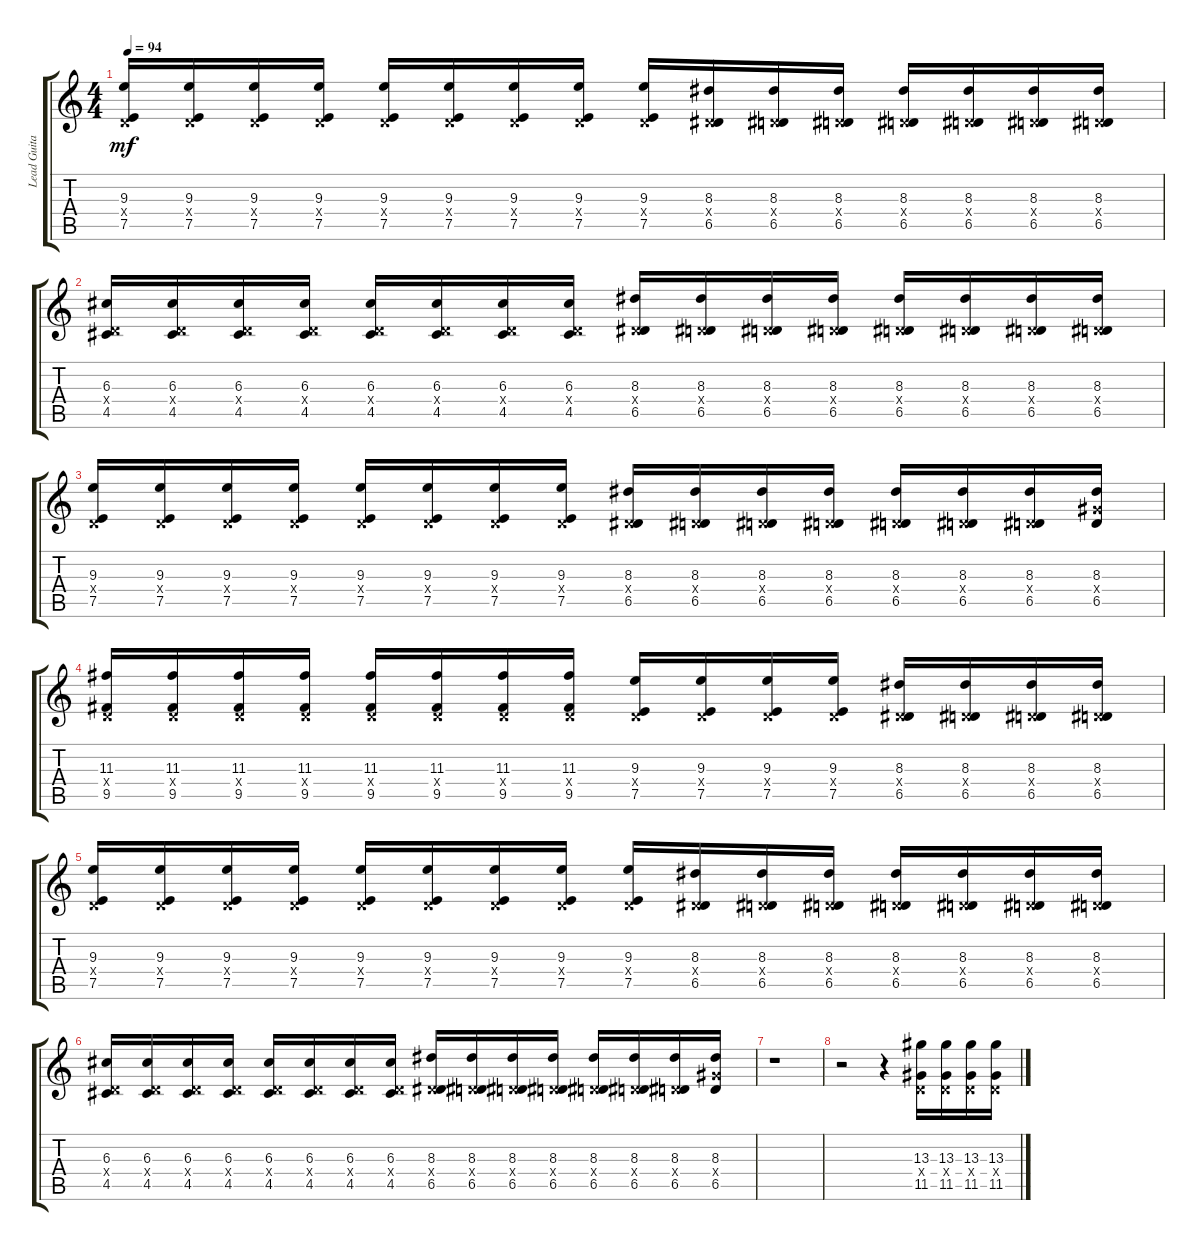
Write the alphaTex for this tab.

\track ("Lead Guitar(Alex)" "Lead Guita") {instrument distortionguitar}
\staff {score tabs}
\tuning (E4 B3 G3 D3 A2 E2) {hide}
\ts (4 4)
\tempo 94
\clef g2
\ks c
(9.3 0.4{x} 7.5).16{dy mf} (9.3 0.4{x} 7.5).16 (9.3 0.4{x} 7.5).16 (9.3 0.4{x} 7.5).16 (9.3 0.4{x} 7.5).16 (9.3 0.4{x} 7.5).16 (9.3 0.4{x} 7.5).16 (9.3 0.4{x} 7.5).16 (9.3 0.4{x} 7.5).16 (8.3 0.4{x} 6.5).16 (8.3 0.4{x} 6.5).16 (8.3 0.4{x} 6.5).16 (8.3 0.4{x} 6.5).16 (8.3 0.4{x} 6.5).16 (8.3 0.4{x} 6.5).16 (8.3 0.4{x} 6.5).16 |
(6.3 0.4{x} 4.5).16 (6.3 0.4{x} 4.5).16 (6.3 0.4{x} 4.5).16 (6.3 0.4{x} 4.5).16 (6.3 0.4{x} 4.5).16 (6.3 0.4{x} 4.5).16 (6.3 0.4{x} 4.5).16 (6.3 0.4{x} 4.5).16 (8.3 0.4{x} 6.5).16 (8.3 0.4{x} 6.5).16 (8.3 0.4{x} 6.5).16 (8.3 0.4{x} 6.5).16 (8.3 0.4{x} 6.5).16 (8.3 0.4{x} 6.5).16 (8.3 0.4{x} 6.5).16 (8.3 0.4{x} 6.5).16 |
(9.3 0.4{x} 7.5).16 (9.3 0.4{x} 7.5).16 (9.3 0.4{x} 7.5).16 (9.3 0.4{x} 7.5).16 (9.3 0.4{x} 7.5).16 (9.3 0.4{x} 7.5).16 (9.3 0.4{x} 7.5).16 (9.3 0.4{x} 7.5).16 (8.3 0.4{x} 6.5).16 (8.3 0.4{x} 6.5).16 (8.3 0.4{x} 6.5).16 (8.3 0.4{x} 6.5).16 (8.3 0.4{x} 6.5).16 (8.3 0.4{x} 6.5).16 (8.3 0.4{x} 6.5).16 (8.3 6.4{x} 6.5).16 |
(11.3 0.4{x} 9.5).16 (11.3 0.4{x} 9.5).16 (11.3 0.4{x} 9.5).16 (11.3 0.4{x} 9.5).16 (11.3 0.4{x} 9.5).16 (11.3 0.4{x} 9.5).16 (11.3 0.4{x} 9.5).16 (11.3 0.4{x} 9.5).16 (9.3 0.4{x} 7.5).16 (9.3 0.4{x} 7.5).16 (9.3 0.4{x} 7.5).16 (9.3 0.4{x} 7.5).16 (8.3 0.4{x} 6.5).16 (8.3 0.4{x} 6.5).16 (8.3 0.4{x} 6.5).16 (8.3 0.4{x} 6.5).16 |
(9.3 0.4{x} 7.5).16 (9.3 0.4{x} 7.5).16 (9.3 0.4{x} 7.5).16 (9.3 0.4{x} 7.5).16 (9.3 0.4{x} 7.5).16 (9.3 0.4{x} 7.5).16 (9.3 0.4{x} 7.5).16 (9.3 0.4{x} 7.5).16 (9.3 0.4{x} 7.5).16 (8.3 0.4{x} 6.5).16 (8.3 0.4{x} 6.5).16 (8.3 0.4{x} 6.5).16 (8.3 0.4{x} 6.5).16 (8.3 0.4{x} 6.5).16 (8.3 0.4{x} 6.5).16 (8.3 0.4{x} 6.5).16 |
(6.3 0.4{x} 4.5).16 (6.3 0.4{x} 4.5).16 (6.3 0.4{x} 4.5).16 (6.3 0.4{x} 4.5).16 (6.3 0.4{x} 4.5).16 (6.3 0.4{x} 4.5).16 (6.3 0.4{x} 4.5).16 (6.3 0.4{x} 4.5).16 (8.3 0.4{x} 6.5).16 (8.3 0.4{x} 6.5).16 (8.3 0.4{x} 6.5).16 (8.3 0.4{x} 6.5).16 (8.3 0.4{x} 6.5).16 (8.3 0.4{x} 6.5).16 (8.3 0.4{x} 6.5).16 (8.3 6.4{x} 6.5).16 |
r.1 |
r.2 r.4 (13.3 0.4{x} 11.5).16 (13.3 0.4{x} 11.5).16 (13.3 0.4{x} 11.5).16 (13.3 0.4{x} 11.5).16
